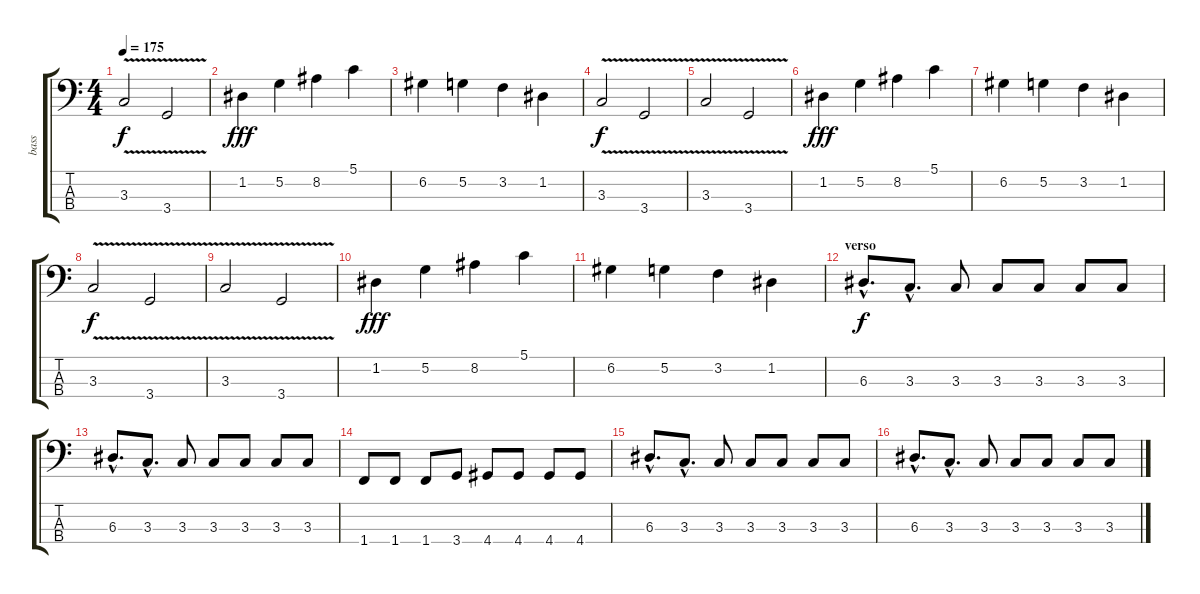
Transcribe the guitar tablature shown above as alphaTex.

\track ("bass" "bass") {instrument electricbasspick}
\staff {score tabs}
\tuning (G2 D2 A1 E1) {hide}
\ts (4 4)
\tempo 175
\clef f4
\ks c
3.3{v}.2{dy f} 3.4{v}.2 |
1.2.4{dy fff} 5.2.4 8.2.4 5.1.4 |
6.2.4 5.2.4 3.2.4 1.2.4 |
3.3{v}.2{dy f} 3.4{v}.2 |
3.3{v}.2 3.4{v}.2 |
1.2.4{dy fff} 5.2.4 8.2.4 5.1.4 |
6.2.4 5.2.4 3.2.4 1.2.4 |
3.3{v}.2{dy f} 3.4{v}.2 |
3.3{v}.2 3.4{v}.2 |
1.2.4{dy fff} 5.2.4 8.2.4 5.1.4 |
6.2.4 5.2.4 3.2.4 1.2.4 |
\section ("" "verso")
6.3{hac}.8{d dy f} 3.3{hac}.8{d} 3.3.8 3.3.8 3.3.8 3.3.8 3.3.8 |
6.3{hac}.8{d} 3.3{hac}.8{d} 3.3.8 3.3.8 3.3.8 3.3.8 3.3.8 |
1.4.8 1.4.8 1.4.8 3.4.8 4.4.8 4.4.8 4.4.8 4.4.8 |
6.3{hac}.8{d} 3.3{hac}.8{d} 3.3.8 3.3.8 3.3.8 3.3.8 3.3.8 |
6.3{hac}.8{d} 3.3{hac}.8{d} 3.3.8 3.3.8 3.3.8 3.3.8 3.3.8
